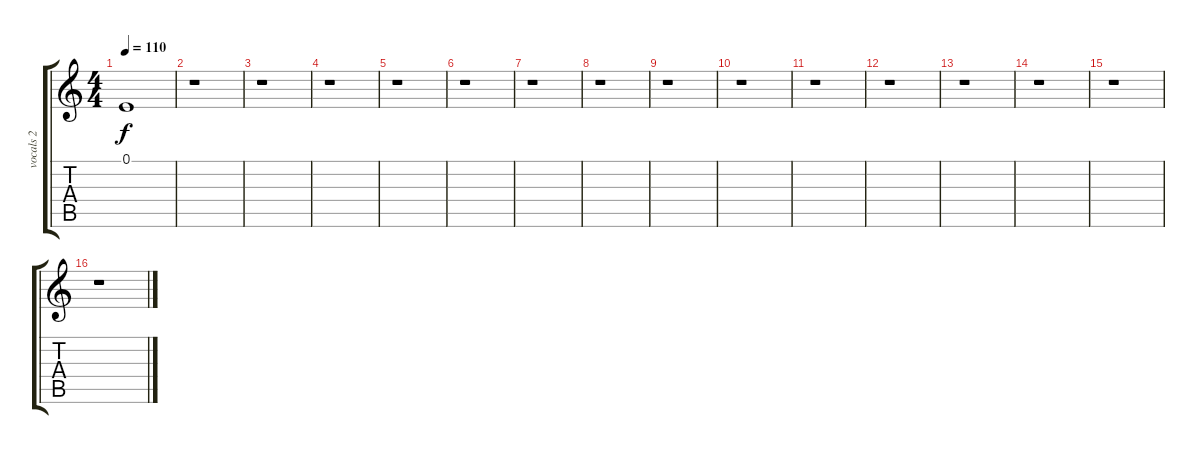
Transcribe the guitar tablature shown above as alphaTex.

\track ("vocals 2" "vocals 2") {instrument electricgrandpiano}
\staff {score tabs}
\tuning (E4 B3 G3 D3 A2 E2) {hide}
\ts (4 4)
\tempo 110
\clef g2
\ks c
0.1{t}.1{dy f} |
r.1 |
r.1 |
r.1 |
r.1 |
r.1 |
r.1 |
r.1 |
r.1 |
r.1 |
r.1 |
r.1 |
r.1 |
r.1 |
r.1 |
r.1
